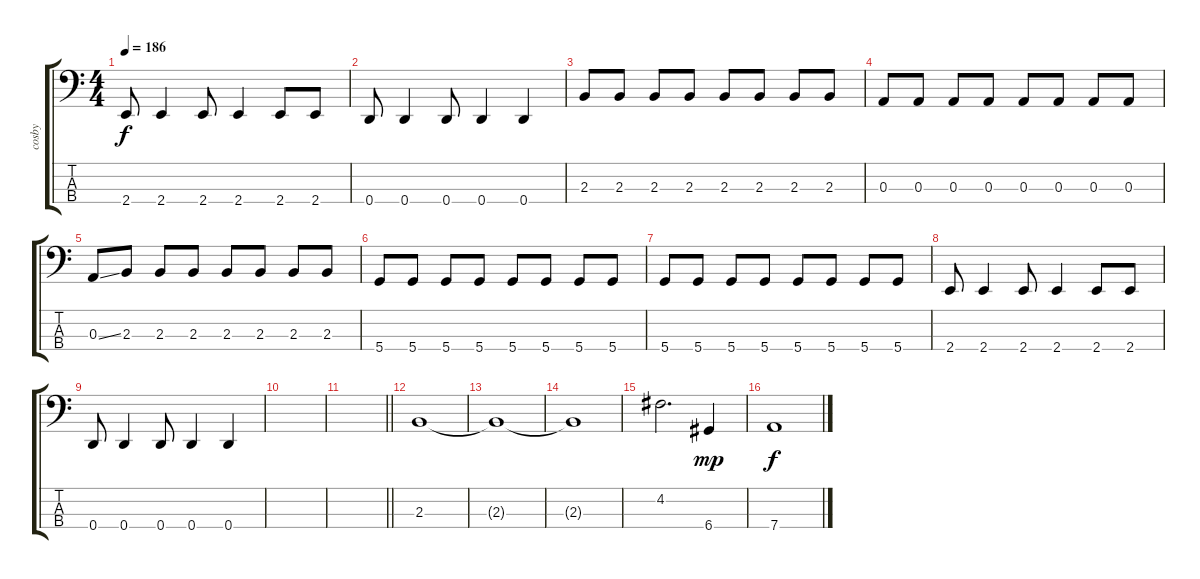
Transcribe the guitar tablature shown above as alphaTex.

\track ("cosby" "cosby") {instrument electricbassfinger}
\staff {score tabs}
\tuning (G2 D2 A1 D1) {hide}
\ts (4 4)
\tempo 186
\clef f4
\ks c
2.4.8{dy f} 2.4.4 2.4.8 2.4.4 2.4.8 2.4.8 |
0.4.8 0.4.4 0.4.8 0.4.4 0.4.4 |
2.3.8 2.3.8 2.3.8 2.3.8 2.3.8 2.3.8 2.3.8 2.3.8 |
0.3.8 0.3.8 0.3.8 0.3.8 0.3.8 0.3.8 0.3.8 0.3.8 |
0.3{ss}.8 2.3.8 2.3.8 2.3.8 2.3.8 2.3.8 2.3.8 2.3.8 |
5.4.8 5.4.8 5.4.8 5.4.8 5.4.8 5.4.8 5.4.8 5.4.8 |
5.4.8 5.4.8 5.4.8 5.4.8 5.4.8 5.4.8 5.4.8 5.4.8 |
2.4.8 2.4.4 2.4.8 2.4.4 2.4.8 2.4.8 |
0.4.8 0.4.4 0.4.8 0.4.4 0.4.4 |
|
\barLineRight lightlight
|
\section ("" " ")
2.3.1 |
2.3{t}.1 |
2.3{t}.1 |
4.2.2{d} 6.4.4{dy mp} |
7.4.1{dy f}
